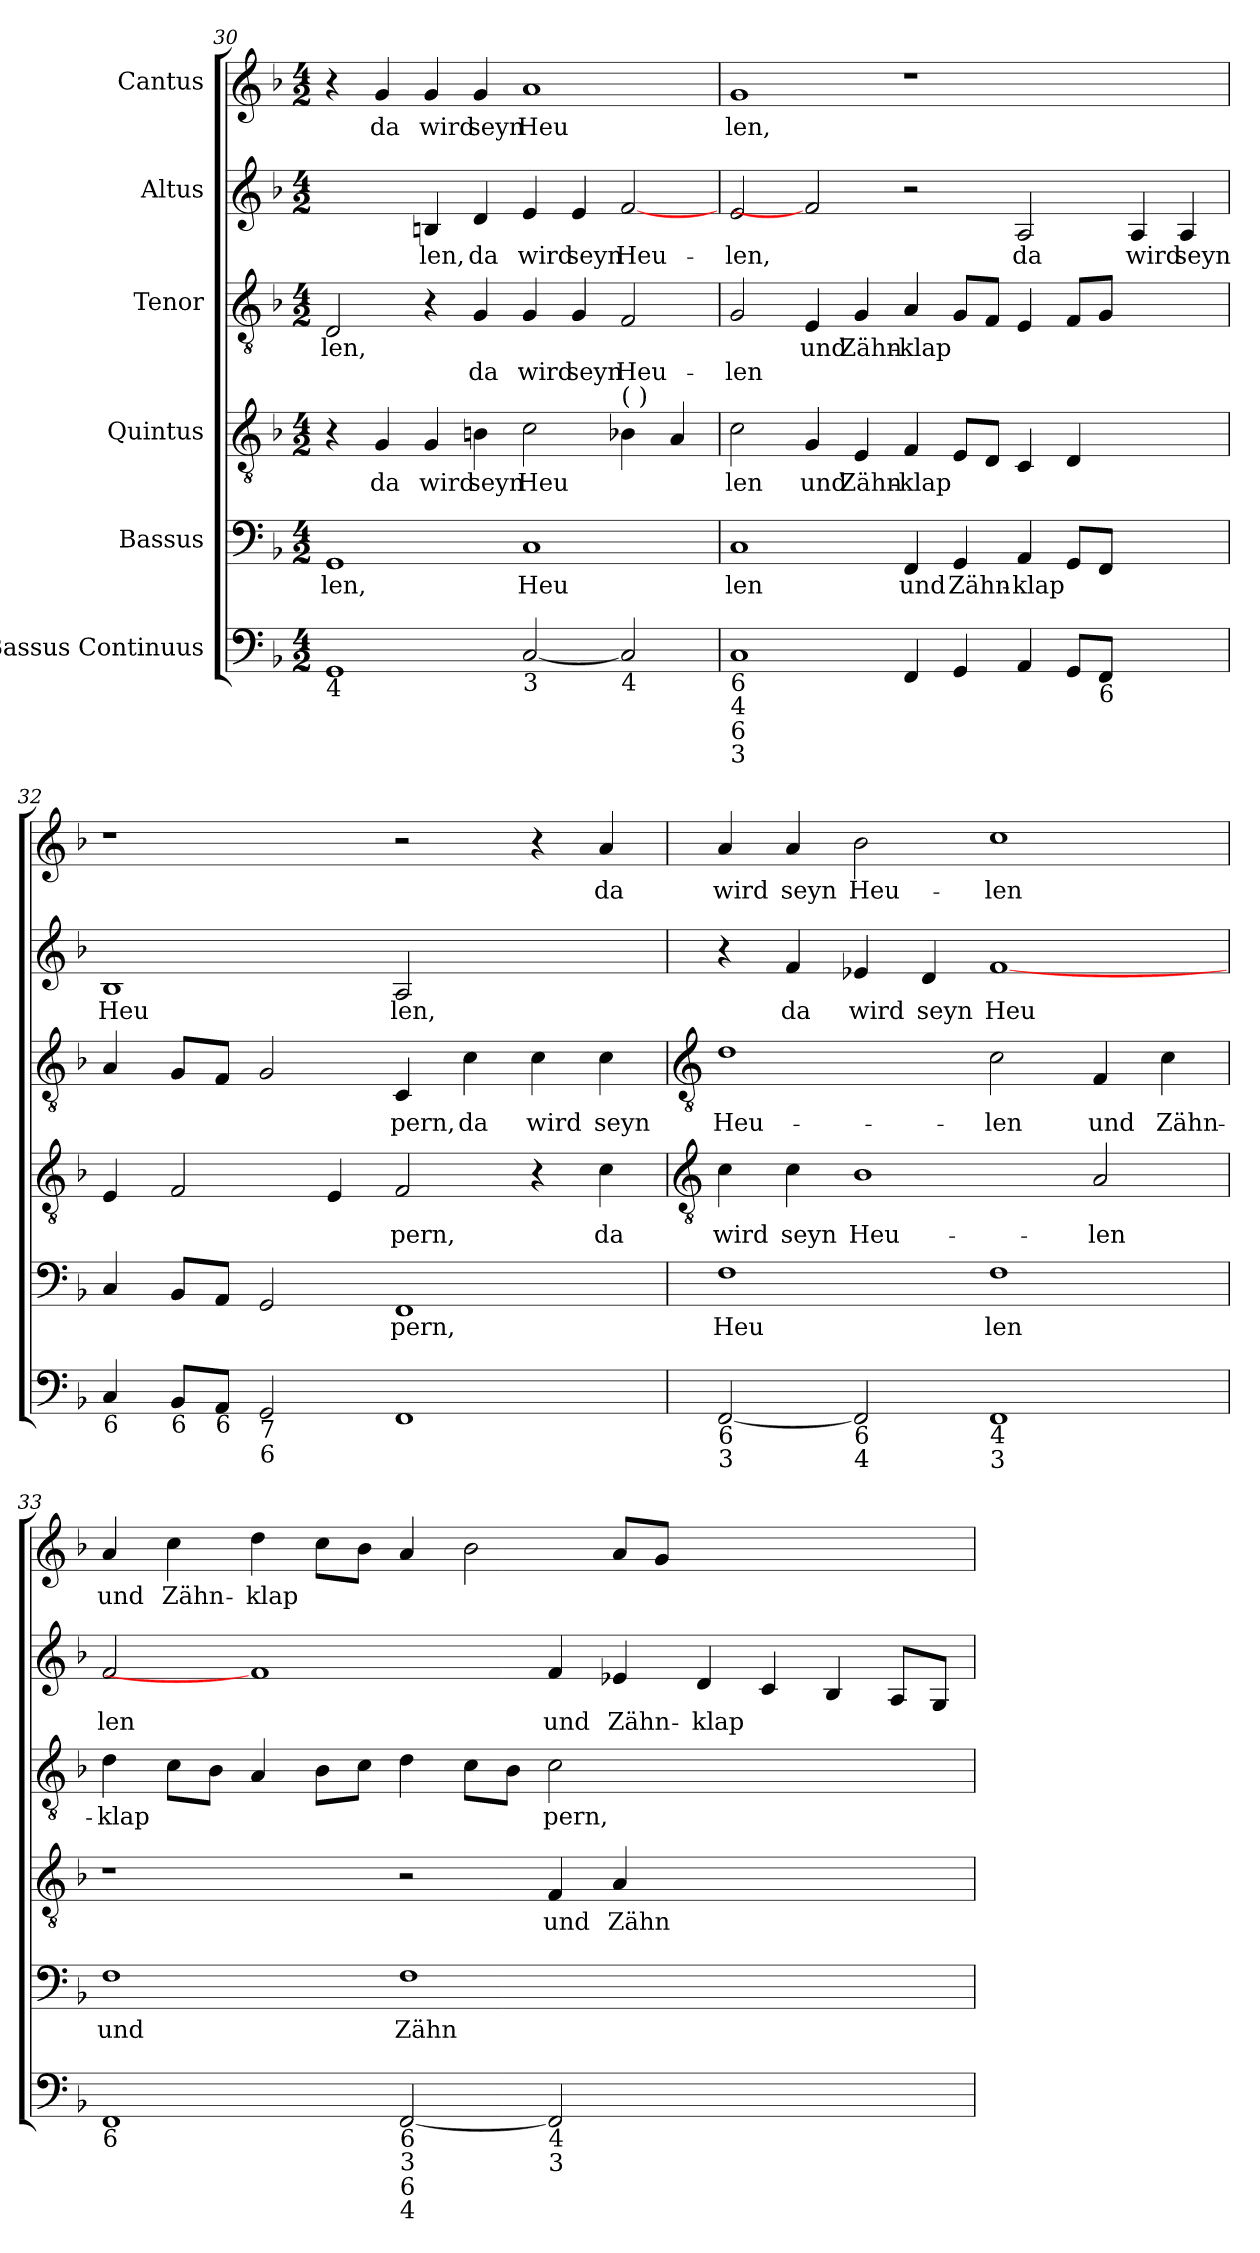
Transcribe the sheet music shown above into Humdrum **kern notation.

**kern	**kern	**text	**kern	**text	**kern	**text	**text	**kern	**text	**kern	**text
*part6	*part5	*part5	*part4	*part4	*part3	*part3	*part3	*part2	*part2	*part1	*part1
*staff6	*staff5	*staff5	*staff4	*staff4	*staff3	*staff3	*staff3	*staff2	*staff2	*staff1	*staff1
*I"Bassus Continuus	*I"Bassus	*	*I"Quintus	*	*I"Tenor	*	*	*I"Altus	*	*I"Cantus	*
!!LO:LB:g=z
*clefF4	*clefF4	*	*clefGv2	*	*clefGv2	*	*	*clefG2	*	*clefG2	*
*k[b-]	*k[b-]	*	*k[b-]	*	*k[b-]	*	*	*k[b-]	*	*k[b-]	*
*F:	*F:	*	*F:	*	*F:	*	*	*F:	*	*F:	*
*M4/2	*M4/2	*	*M4/2	*	*M4/2	*	*	*M4/2	*	*M4/2	*
=30	=30	=30	=30	=30	=30	=30	=30	=30	=30	=30	=30
!LO:TX:b:t=4	!	!	!	!	!	!	!	!	!	!	!
!	!	!LO:LY:b	!	!	!	!LO:LY:b	!	!	!	!	!
1GG	1GG	len,	4r	.	2D	len,	.	2cyy]	.	4r	.
!	!	!	!	!LO:LY:b	!	!	!	!	!	!	!LO:LY:b
.	.	.	4G	da	.	.	.	.	.	4g	da
!	!	!	!	!LO:LY:b	!	!	!	!	!LO:LY:b	!	!LO:LY:b
.	.	.	4G	wird	4r	.	.	4Bn	len,	4g	wird
!	!	!	!	!LO:LY:b	!	!	!LO:LY:b	!	!LO:LY:b	!	!LO:LY:b
.	.	.	4Bn	seyn	4G	.	da	4d	da	4g	seyn
!LO:TX:b:t=3	!	!	!	!	!	!	!	!	!	!	!
!	!	!LO:LY:b	!	!LO:LY:b	!	!	!LO:LY:b	!	!LO:LY:b	!	!LO:LY:b
[2C	1C	Heu	2c	Heu	4G	.	wird	4e	wird	1a	Heu
!	!	!	!	!	!	!	!LO:LY:b	!	!LO:LY:b	!	!
.	.	.	.	.	4G	.	seyn	4e	seyn	.	.
!	!	!	!LO:TX:a:t=(  )	!	!	!	!	!	!	!	!
!LO:TX:b:t=4	!	!	!	!	!	!	!	!	!	!	!
!	!	!	!	!	!	!	!LO:LY:b	!	!LO:LY:b	!	!
2C]	.	.	4B-	.	2F	.	Heu-	[2f	Heu-	.	.
.	.	.	4A	.	.	.	.	.	.	.	.
=31	=31	=31	=31	=31	=31	=31	=31	=31	=31	=31	=31
!LO:TX:b:t=6\n4	!	!	!	!	!	!	!	!	!	!	!
!LO:TX:b:t=6\n3	!	!	!	!	!	!	!	!	!	!	!
!	!	!LO:LY:b	!	!LO:LY:b	!	!	!LO:LY:b	!	!LO:LY:b	!	!LO:LY:b
1C	1C	len	2c	len	2G	.	-len	2e	-len,	1g	len,
!	!	!	!	!LO:LY:b	!	!LO:LY:b	!	!	!	!	!
.	.	.	4G	und	4E	und	.	2f]	.	.	.
!	!	!	!	!LO:LY:b	!	!LO:LY:b	!	!	!	!	!
.	.	.	4E	Zähn-	4G	Zähn-	.	.	.	.	.
!	!	!LO:LY:b	!	!LO:LY:b	!	!LO:LY:b	!	!	!	!	!
4FF	4FF	und	4F	-klap	4A	-klap	.	2r	.	1r	.
!	!	!LO:LY:b	!	!	!	!	!	!	!	!	!
4GG	4GG	Zähn-	8EL	.	8GL	.	.	.	.	.	.
.	.	.	8DJ	.	8FJ	.	.	.	.	.	.
!	!	!LO:LY:b	!	!	!	!	!	!	!LO:LY:b	!	!
4AA	4AA	-klap	4C	.	4E	.	.	2A	da	.	.
8GGL	8GGL	.	4D	.	8FL	.	.	.	.	.	.
!LO:TX:b:t=6	!	!	!	!	!	!	!	!	!	!	!
8FFJ	8FFJ	.	.	.	8GJ	.	.	.	.	.	.
!	!	!	!	!	!	!	!	!	!LO:LY:b	!	!
2ryy	2ryy	.	2ryy	.	2ryy	.	.	4A	wird	2ryy	.
!	!	!	!	!	!	!	!	!	!LO:LY:b	!	!
.	.	.	.	.	.	.	.	4A	seyn	.	.
=32	=32	=32	=32	=32	=32	=32	=32	=32	=32	=32	=32
!LO:TX:b:t=6	!	!	!	!	!	!	!	!	!	!	!
!	!	!	!	!	!	!	!	!	!LO:LY:b	!	!
4C	4C	.	4E	.	4A	.	.	1B-	Heu	1r	.
!LO:TX:b:t=6	!	!	!	!	!	!	!	!	!	!	!
8BB-L	8BB-L	.	2F	.	8GL	.	.	.	.	.	.
!LO:TX:b:t=6	!	!	!	!	!	!	!	!	!	!	!
8AAJ	8AAJ	.	.	.	8FJ	.	.	.	.	.	.
!LO:TX:b:t=7	!	!	!	!	!	!	!	!	!	!	!
!LO:TX:b:t=6	!	!	!	!	!	!	!	!	!	!	!
2GG	2GG	.	.	.	2G	.	.	.	.	.	.
.	.	.	4E	.	.	.	.	.	.	.	.
!	!	!LO:LY:b	!	!LO:LY:b	!	!LO:LY:b	!	!	!LO:LY:b	!	!
1FF	1FF	pern,	2F	pern,	4C	pern,	.	2A	len,	2r	.
!	!	!	!	!	!	!LO:LY:b	!	!	!	!	!
.	.	.	.	.	4c	da	.	.	.	.	.
!	!	!	!	!	!	!LO:LY:b	!	!	!	!	!
.	.	.	4r	.	4c	wird	.	2ryy	.	4r	.
!	!	!	!	!LO:LY:b	!	!LO:LY:b	!	!	!	!	!LO:LY:b
.	.	.	4c	da	4c	seyn	.	.	.	4a	da
!!LO:LB:g=z
=33	=33	=33	=33	=33	=33	=33	=33	=33	=33	=33	=33
*	*	*	*clefGv2	*	*clefGv2	*	*	*	*	*	*
!LO:TX:b:t=6\n3	!	!	!	!	!	!	!	!	!	!	!
!	!	!LO:LY:b	!	!LO:LY:b	!	!LO:LY:b	!	!	!	!	!LO:LY:b
[2FF	1F	Heu	4c	wird	1d	Heu-	.	4r	.	4a	wird
!	!	!	!	!LO:LY:b	!	!	!	!	!LO:LY:b	!	!LO:LY:b
.	.	.	4c	seyn	.	.	.	4f	da	4a	seyn
!LO:TX:b:t=6\n4	!	!	!	!	!	!	!	!	!	!	!
!	!	!	!	!LO:LY:b	!	!	!	!	!LO:LY:b	!	!LO:LY:b
2FF]	.	.	1B-	Heu-	.	.	.	4e-X	wird	2b-	Heu-
!	!	!	!	!	!	!	!	!	!LO:LY:b	!	!
.	.	.	.	.	.	.	.	4d	seyn	.	.
!LO:TX:b:t=4	!	!	!	!	!	!	!	!	!	!	!
!LO:TX:b:t=3	!	!	!	!	!	!	!	!	!	!	!
!	!	!LO:LY:b	!	!	!	!LO:LY:b	!	!	!LO:LY:b	!	!LO:LY:b
1FF	1F	len	.	.	2c	-len	.	[1f	Heu	1cc	-len
!	!	!	!	!LO:LY:b	!	!LO:LY:b	!	!	!	!	!
.	.	.	2A	-len	4F	und	.	.	.	.	.
!	!	!	!	!	!	!LO:LY:b	!	!	!	!	!
.	.	.	.	.	4c	Zähn-	.	.	.	.	.
=33A	=33A	=33A	=33A	=33A	=33A	=33A	=33A	=33A	=33A	=33A	=33A
!LO:TX:b:t=6	!	!	!	!	!	!	!	!	!	!	!
!	!	!LO:LY:b	!	!	!	!LO:LY:b	!	!	!LO:LY:b	!	!LO:LY:b
1FF	1F	und	1r	.	4d	-klap	.	2f	len	4a	und
!	!	!	!	!	!	!	!	!	!	!	!LO:LY:b
.	.	.	.	.	8cL	.	.	.	.	4cc	Zähn-
.	.	.	.	.	8B-J	.	.	.	.	.	.
!	!	!	!	!	!	!	!	!	!	!	!LO:LY:b
.	.	.	.	.	4A	.	.	1f]	.	4dd	-klap
.	.	.	.	.	8B-L	.	.	.	.	8ccL	.
.	.	.	.	.	8cJ	.	.	.	.	8b-J	.
!LO:TX:b:t=6\n3	!	!	!	!	!	!	!	!	!	!	!
!LO:TX:b:t=6\n4	!	!	!	!	!	!	!	!	!	!	!
!	!	!LO:LY:b	!	!	!	!	!	!	!	!	!
[2FF	1F	Zähn	2r	.	4d	.	.	.	.	4a	.
.	.	.	.	.	8cL	.	.	.	.	2b-	.
.	.	.	.	.	8B-J	.	.	.	.	.	.
!LO:TX:b:t=4	!	!	!	!	!	!	!	!	!	!	!
!LO:TX:b:t=3	!	!	!	!	!	!	!	!	!	!	!
!	!	!	!	!LO:LY:b	!	!LO:LY:b	!	!	!LO:LY:b	!	!
2FF]	.	.	4F	und	2c	pern,	.	4f	und	.	.
!	!	!	!	!LO:LY:b	!	!	!	!	!LO:LY:b	!	!
.	.	.	4A	Zähn-	.	.	.	4e-X	Zähn-	8aL	.
.	.	.	.	.	.	.	.	.	.	8gJ	.
!	!	!	!	!	!	!	!	!	!LO:LY:b	!	!
1ryy	1ryy	.	1ryy	.	1ryy	.	.	4d	-klap	1ryy	.
.	.	.	.	.	.	.	.	4c	.	.	.
.	.	.	.	.	.	.	.	4B-	.	.	.
.	.	.	.	.	.	.	.	8AL	.	.	.
.	.	.	.	.	.	.	.	8GJ	.	.	.
=	=	=	=	=	=	=	=	=	=	=	=
*-	*-	*-	*-	*-	*-	*-	*-	*-	*-	*-	*-
